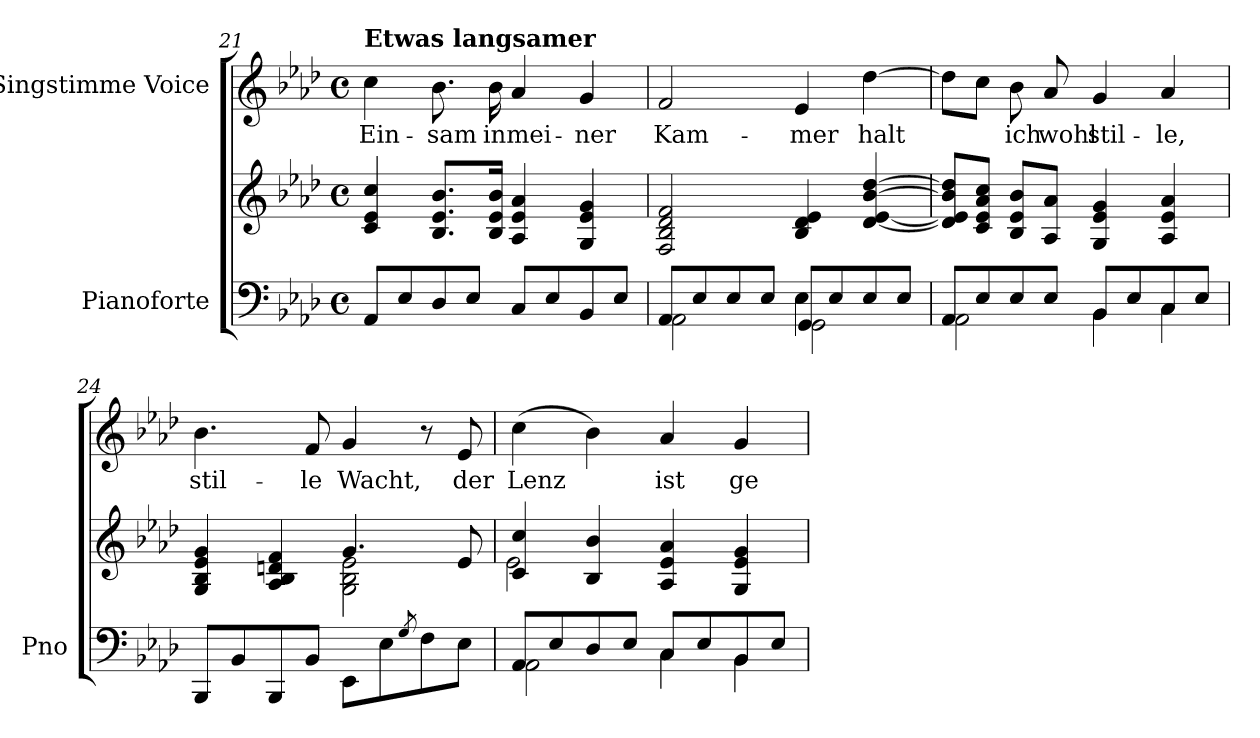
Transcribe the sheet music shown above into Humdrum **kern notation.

**kern	**kern	**kern	**text
*part2	*part2	*part1	*part1
*staff3	*staff2	*staff1	*staff1
*I"Pianoforte	*	*I"Singstimme Voice	*
*I'Pno	*	*	*
*clefF4	*clefG2	*clefG2	*
*k[b-e-a-d-]	*k[b-e-a-d-]	*k[b-e-a-d-]	*
*M4/4	*M4/4	*M4/4	*
*met(c)	*met(c)	*met(c)	*
=21	=21	=21	=21
!	!	!LO:TX:a:B:t=Etwas langsamer	!
8AA-/L	4c/ 4e-/ 4cc/	4cc\	Ein-
8E-/	.	.	.
8D-/	8.B-/ 8.e-/ 8.b-/L	8.b-\	-sam
8E-/J	.	.	.
.	16B-/ 16e-/ 16b-/Jk	16b-\	in
8C/L	4A-/ 4e-/ 4a-/	4a-/	mei-
8E-/	.	.	.
8BB-/	4G/ 4e-/ 4g/	4g/	-ner
8E-/J	.	.	.
=22	=22	=22	=22
*^	*	*	*
*	*^	*	*	*
2ryy	8AA-/L	2AA-\	2F/ 2B-/ 2d-/ 2f/	2f/	Kam-
.	8E-/	.	.	.	.
.	8E-/	.	.	.	.
.	8E-/J	.	.	.	.
4E-\	8GG/L	2GG\	4B-/ 4d-/ 4e-/	4e-/	-mer
.	8E-/	.	.	.	.
4ryy	8E-/	.	[<4d-/ [<4e-/ [4b-/ [4dd-/	[4dd-\	halt
.	8E-/J	.	.	.	.
*	*v	*v	*	*	*
=23	=23	=23	=23	=23
8AA-/L	2AA-\	8d-/] 8e-/] 8b-/] 8dd-/]L	8dd-\L]	.
8E-/	.	8c/ 8e-/ 8a-/ 8cc/J	8cc\J	.
8E-/	.	8B-/ 8e-/ 8b-/L	8b-\	ich
8E-/J	.	8A-/ 8a-/J	8a-/	wohl
8BB-/L	4BB-\	4G/ 4e-/ 4g/	4g/	stil-
8E-/	.	.	.	.
8C/	4C\	4A-/ 4e-/ 4a-/	4a-/	-le,
8E-/J	.	.	.	.
*v	*v	*	*	*
=24	=24	=24	=24
*	*^	*	*
8BBB-/L	4G/ 4B-/ 4e-/ 4g/	2ryy	4.b-\	stil-
8BB-/	.	.	.	.
8BBB-/	4A-/ 4B-/ 4dn/ 4f/	.	.	.
8BB-/J	.	.	8f/	-le
8EE-\L	4.g/	2G\ 2B-\ 2e-\	4g/	Wacht,
8E-\	.	.	.	.
8qG/	.	.	.	.
8F\	.	.	8r	.
8E-\J	8e-/	.	8e-/	der
=25	=25	=25	=25	=25
*^	*	*	*	*
8AA-/L	2AA-\	4c/ 4cc/	2e-\	(4cc\	Lenz
8E-/	.	.	.	.	.
8D-/	.	4B-/ 4b-/	.	4b-\)	.
8E-/J	.	.	.	.	.
8C/L	4C\	4A-/ 4e-/ 4a-/	2ryy	4a-/	ist
8E-/	.	.	.	.	.
8BB-/	4BB-\	4G/ 4e-/ 4g/	.	4g/	ge-
8E-/J	.	.	.	.	.
*v	*v	*	*	*	*
*	*v	*v	*	*
=	=	=	=
*-	*-	*-	*-
